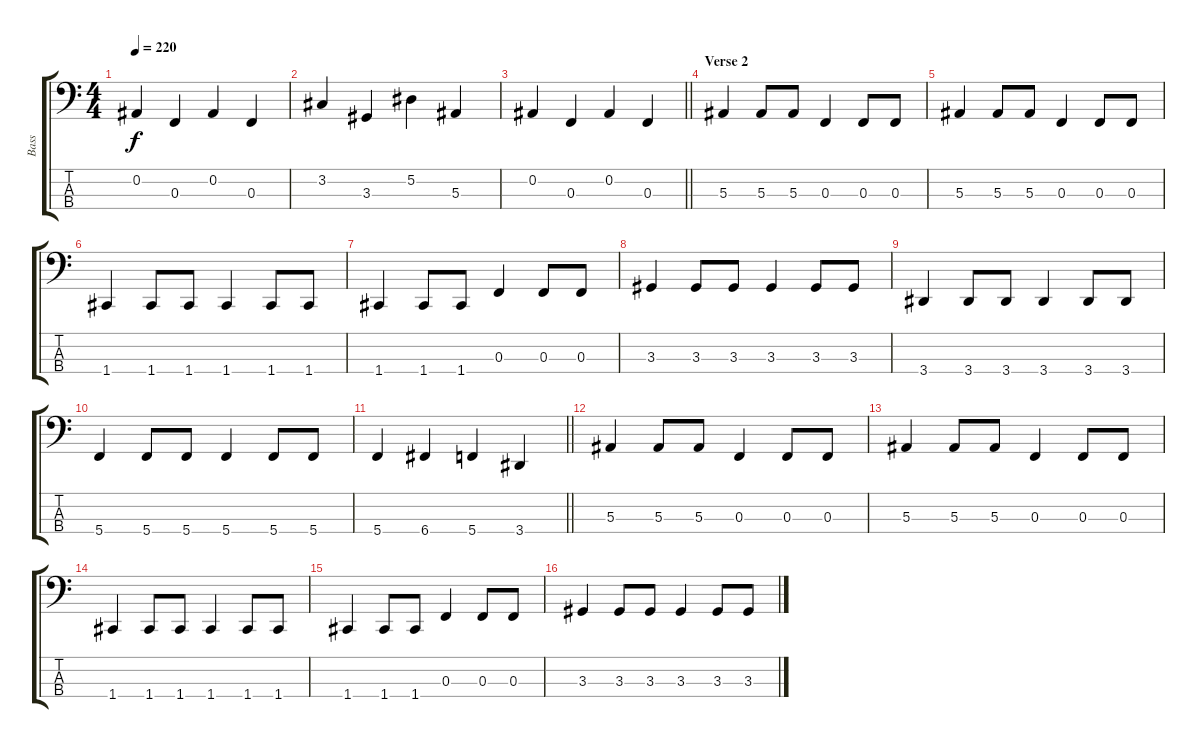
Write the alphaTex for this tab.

\track ("Bass" "Bass") {instrument electricbassfinger}
\staff {score tabs}
\tuning (Eb2 Bb1 F1 C1) {hide}
\ts (4 4)
\tempo 220
\clef f4
\ks c
0.2.4{dy f} 0.3.4 0.2.4 0.3.4 |
3.2.4 3.3.4 5.2.4 5.3.4 |
\barLineRight lightlight
0.2.4 0.3.4 0.2.4 0.3.4 |
\section ("" "Verse 2")
5.3.4 5.3.8 5.3.8 0.3.4 0.3.8 0.3.8 |
5.3.4 5.3.8 5.3.8 0.3.4 0.3.8 0.3.8 |
1.4.4 1.4.8 1.4.8 1.4.4 1.4.8 1.4.8 |
1.4.4 1.4.8 1.4.8 0.3.4 0.3.8 0.3.8 |
3.3.4 3.3.8 3.3.8 3.3.4 3.3.8 3.3.8 |
3.4.4 3.4.8 3.4.8 3.4.4 3.4.8 3.4.8 |
5.4.4 5.4.8 5.4.8 5.4.4 5.4.8 5.4.8 |
\barLineRight lightlight
5.4.4 6.4.4 5.4.4 3.4.4 |
5.3.4 5.3.8 5.3.8 0.3.4 0.3.8 0.3.8 |
5.3.4 5.3.8 5.3.8 0.3.4 0.3.8 0.3.8 |
1.4.4 1.4.8 1.4.8 1.4.4 1.4.8 1.4.8 |
1.4.4 1.4.8 1.4.8 0.3.4 0.3.8 0.3.8 |
3.3.4 3.3.8 3.3.8 3.3.4 3.3.8 3.3.8
